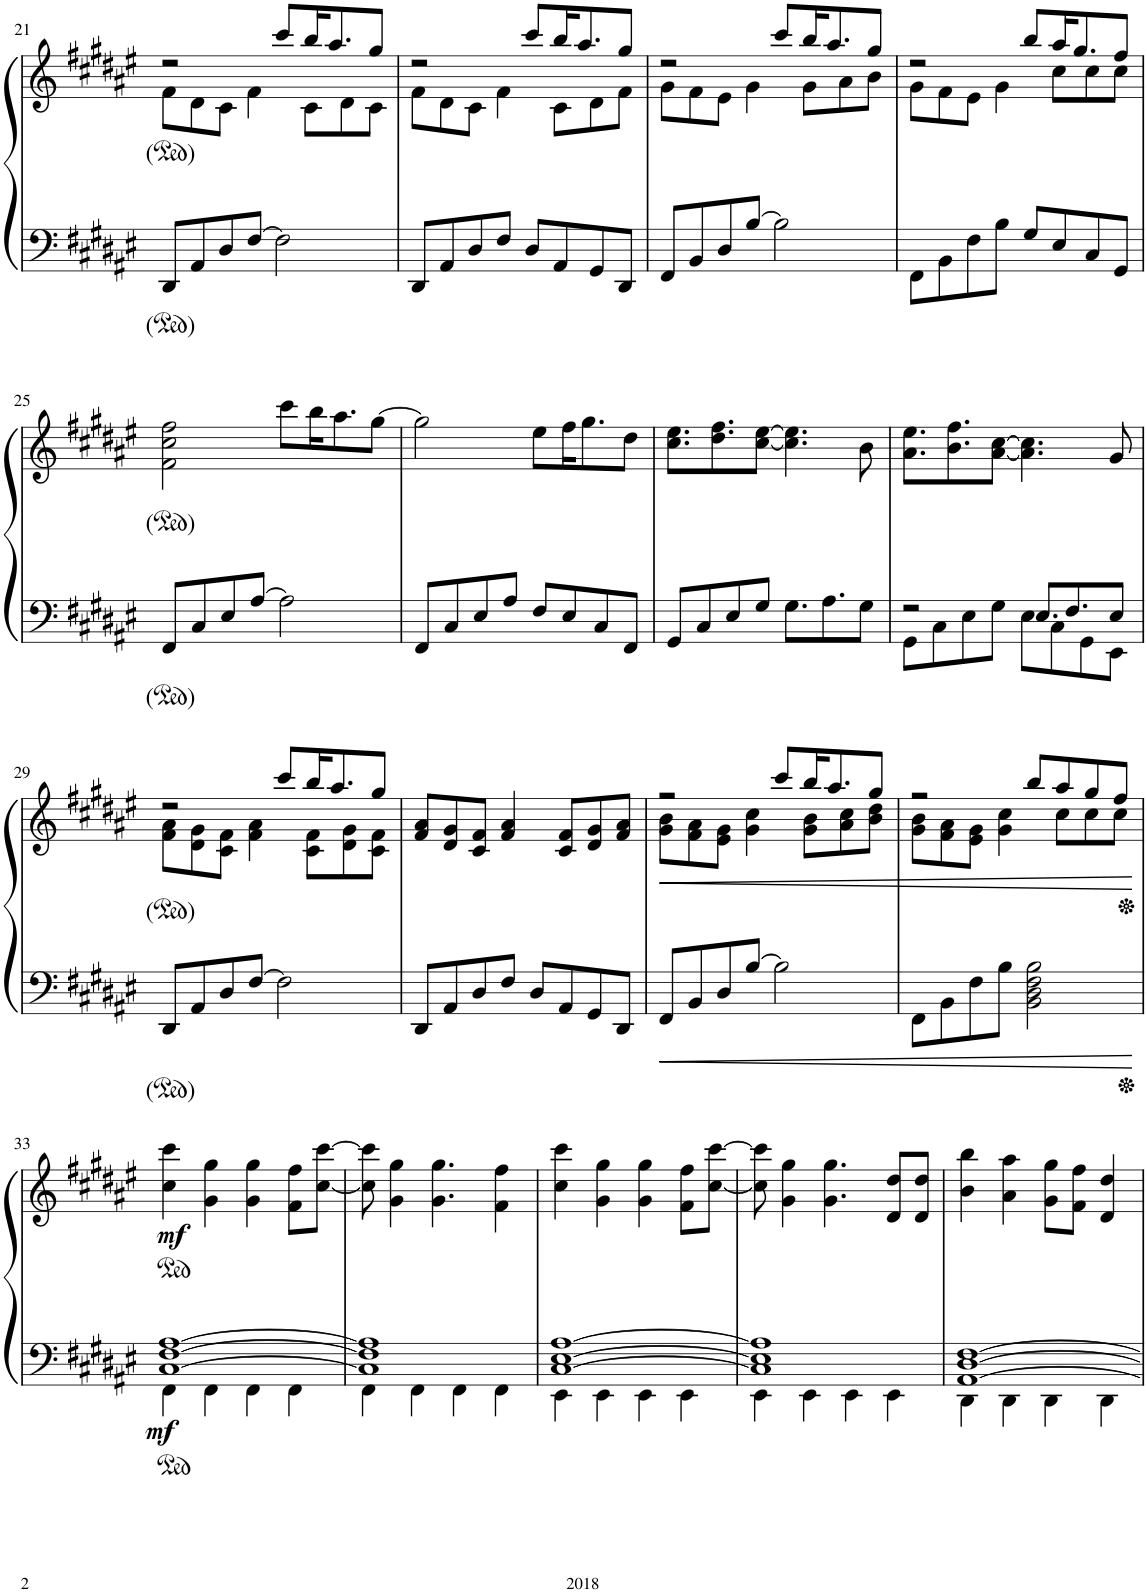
**kern	**kern	**dynam
*part1	*part1	*part1
*staff2	*staff1	*staff1/2
*I"Piano	*	*
*I'Pno.	*	*
!!LO:PB:g=z
*clefF4	*clefG2	*
*k[f#c#g#d#a#e#]	*k[f#c#g#d#a#e#]	*
*M4/4	*M4/4	*
=21	=21	=21
*	*^	*
8DD#/L	2r	8f#\L	.
8AA#/	.	8d#\	.
8D#/	.	8c#\J	.
[8F#/J	.	4f#\	.
2F#\]	8ccc#/L	.	.
.	16bb/K	8c#\L	.
.	8.aa#/	.	.
.	.	8d#\	.
.	8gg#/J	8c#\J	.
=22	=22	=22	=22
8DD#/L	2r	8f#\L	.
8AA#/	.	8d#\	.
8D#/	.	8c#\J	.
8F#/J	.	4f#\	.
8D#/L	8ccc#/L	.	.
8AA#/	16bb/K	8c#\L	.
.	8.aa#/	.	.
8GG#/	.	8d#\	.
8DD#/J	8gg#/J	8f#\J	.
=23	=23	=23	=23
8FF#/L	2r	8g#\L	.
8BB/	.	8f#\	.
8D#/	.	8e#\J	.
[8B/J	.	4g#\	.
2B\]	8ccc#/L	.	.
.	16bb/K	8g#\L	.
.	8.aa#/	.	.
.	.	8a#\	.
.	8gg#/J	8b\J	.
=24	=24	=24	=24
8FF#\L	2r	8g#\L	.
8BB\	.	8f#\	.
8F#\	.	8e#\J	.
8B\J	.	4g#\	.
8G#/L	8bb/L	.	.
8E#/	16aa#/K	8cc#\L	.
.	8.gg#/	.	.
8C#/	.	8cc#\	.
8GG#/J	8ff#/J	8cc#\J	.
*	*v	*v	*
!!LO:LB:g=z
=25	=25	=25
8FF#/L	2f#\ 2cc#\ 2ff#\	.
8C#/	.	.
8E#/	.	.
[8A#/J	.	.
2A#\]	8ccc#\L	.
.	16bb\K	.
.	8.aa#\	.
.	[8gg#\J	.
=26	=26	=26
8FF#/L	2gg#\]	.
8C#/	.	.
8E#/	.	.
8A#/J	.	.
8F#/L	8ee#\L	.
8E#/	16ff#\K	.
.	8.gg#\	.
8C#/	.	.
8FF#/J	8dd#\J	.
=27	=27	=27
8GG#/L	8.cc#\ 8.ee#\L	.
8C#/	.	.
.	8.dd#\ 8.ff#\	.
8E#/	.	.
8G#/J	[8cc#\ [8ee#\J	.
8.G#\L	4.cc#\] 4.ee#\]	.
8.A#\	.	.
8G#\J	8b\	.
=28	=28	=28
*^	*	*
2r	8GG#\L	8.a#\ 8.ee#\L	.
.	8C#\	.	.
.	.	8.b\ 8.ff#\	.
.	8E#\	.	.
.	8G#\J	[8a#\ [8cc#\J	.
8.E#/L	8E#\L	4.a#\] 4.cc#\]	.
.	8C#\	.	.
8.F#/	.	.	.
.	8GG#\	.	.
8E#/J	8EE#\J	8g#/	.
*v	*v	*	*
!!LO:LB:g=z
=29	=29	=29
*	*^	*
8DD#/L	2r	8f#\ 8a#\L	.
8AA#/	.	8d#\ 8g#\	.
8D#/	.	8c#\ 8f#\J	.
[8F#/J	.	4f#\ 4a#\	.
2F#\]	8ccc#/L	.	.
.	16bb/K	8c#\ 8f#\L	.
.	8.aa#/	.	.
.	.	8d#\ 8g#\	.
.	8gg#/J	8c#\ 8f#\J	.
*	*v	*v	*
=30	=30	=30
8DD#/L	8f#/ 8a#/L	.
8AA#/	8d#/ 8g#/	.
8D#/	8c#/ 8f#/J	.
8F#/J	4f#/ 4a#/	.
8D#/L	.	.
8AA#/	8c#/ 8f#/L	.
8GG#/	8d#/ 8g#/	.
8DD#/J	8f#/ 8a#/J	.
=31	=31	=31
!	!	!LO:HP:b
*	*^	*
8FF#/L	2r	8g#\ 8b\L	<
8BB/	.	8f#\ 8a#\	.
8D#/	.	8e#\ 8g#\J	.
[8B/J	.	4g#\ 4cc#\	.
2B\]	8ccc#/L	.	.
.	16bb/K	8g#\ 8b\L	.
.	8.aa#/	.	.
.	.	8a#\ 8cc#\	.
.	8gg#/J	8b\ 8dd#\J	.
=32	=32	=32	=32
8FF#\L	2r	8g#\ 8b\L	.
8BB\	.	8f#\ 8a#\	.
8F#\	.	8e#\ 8g#\J	.
8B\J	.	4g#\ 4cc#\	.
2BB\ 2D#\ 2F#\ 2B\	8bb/L	.	.
.	8aa#/	8cc#\L	.
.	8gg#/	8cc#\	.
.	8ff#/J	8cc#\J	.
*	*v	*v	*
.	.	[
!!LO:LB:g=z
=33	=33	=33
*^	*	*
!	!	!	!LO:DY:b=2
!	!	!	!LO:DY:n=1:b
[1C# [1F# [1A#	4FF#\	4cc#\ 4ccc#\	mf mf
.	4FF#\	4g#\ 4gg#\	.
.	4FF#\	4g#\ 4gg#\	.
.	4FF#\	8f#\ 8ff#\L	.
.	.	[8cc#\ [8ccc#\J	.
=34	=34	=34	=34
1C#] 1F#] 1A#]	4FF#\	8cc#\] 8ccc#\]	.
.	.	4g#\ 4gg#\	.
.	4FF#\	.	.
.	.	4.g#\ 4.gg#\	.
.	4FF#\	.	.
.	4FF#\	4f#\ 4ff#\	.
=35	=35	=35	=35
[1C# [1E# [1A#	4EE#\	4cc#\ 4ccc#\	.
.	4EE#\	4g#\ 4gg#\	.
.	4EE#\	4g#\ 4gg#\	.
.	4EE#\	8f#\ 8ff#\L	.
.	.	[8cc#\ [8ccc#\J	.
=36	=36	=36	=36
1C#] 1E#] 1A#]	4EE#\	8cc#\] 8ccc#\]	.
.	.	4g#\ 4gg#\	.
.	4EE#\	.	.
.	.	4.g#\ 4.gg#\	.
.	4EE#\	.	.
.	4EE#\	8d#/ 8dd#/L	.
.	.	8d#/ 8dd#/J	.
=37	=37	=37	=37
[1AA# [1D# [1F#	4DD#\	4b\ 4bb\	.
.	4DD#\	4a#\ 4aa#\	.
.	4DD#\	8g#\ 8gg#\L	.
.	.	8f#\ 8ff#\J	.
.	4DD#\	4d#/ 4dd#/	.
*v	*v	*	*
=	=	=
*-	*-	*-
